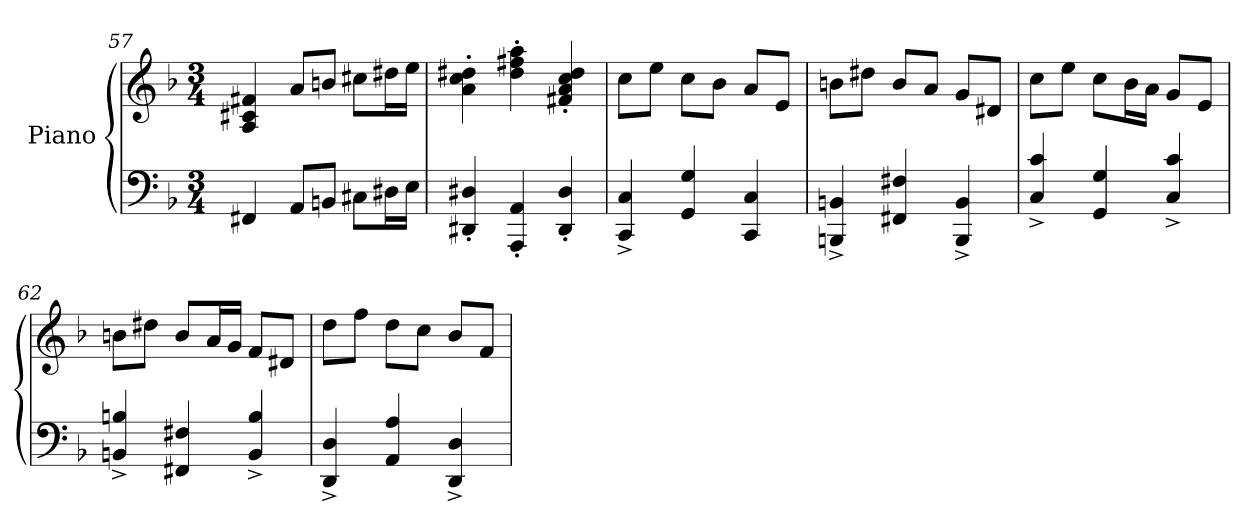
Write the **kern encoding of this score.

**kern	**kern
*part1	*part1
*staff2	*staff1
*I"Piano	*
!!LO:LB:g=z
*clefF4	*clefG2
*k[b-]	*k[b-]
*M3/4	*M3/4
=57	=57
4FF#X/	4A/ 4c#X/ 4f#X/
8AA/L	8a/L
8BBn/J	8bn/J
8C#X\L	8cc#X\L
16D#X\L	16dd#X\L
16E\JJ	16ee\JJ
=58	=58
4DD#X/' 4D#X/'	4a\' 4cc\' 4dd#X\'
4AAA/' 4AA/'	4dd#\' 4ff#X\' 4aa\'
4DD#/' 4D#/'	4f#X/' 4a/' 4cc/' 4dd#/'
=59	=59
4CC/^ 4C/^	8cc\L
.	8ee\J
4GG/ 4G/	8cc\L
.	8b-\J
4CC/ 4C/	8a/L
.	8e/J
=60	=60
4BBBn/^ 4BBn/^	8bn\L
.	8dd#X\J
4FF#X/ 4F#X/	8b/L
.	8a/J
4BBB/^ 4BB/^	8g/L
.	8d#X/J
=61	=61
4C/^ 4c/^	8cc\L
.	8ee\J
4GG/ 4G/	8cc\L
.	16b-\L
.	16a\JJ
4C/^ 4c/^	8g/L
.	8e/J
=62	=62
4BBn/^ 4Bn/^	8bn\L
.	8dd#X\J
4FF#X/ 4F#X/	8b/L
.	16a/L
.	16g/JJ
4BB/^ 4B/^	8f/L
.	8d#X/J
!!LO:LB:g=z
=63	=63
4DD/^ 4D/^	8dd\L
.	8ff\J
4AA/ 4A/	8dd\L
.	8cc\J
4DD/^ 4D/^	8b-/L
.	8f/J
=	=
*-	*-
